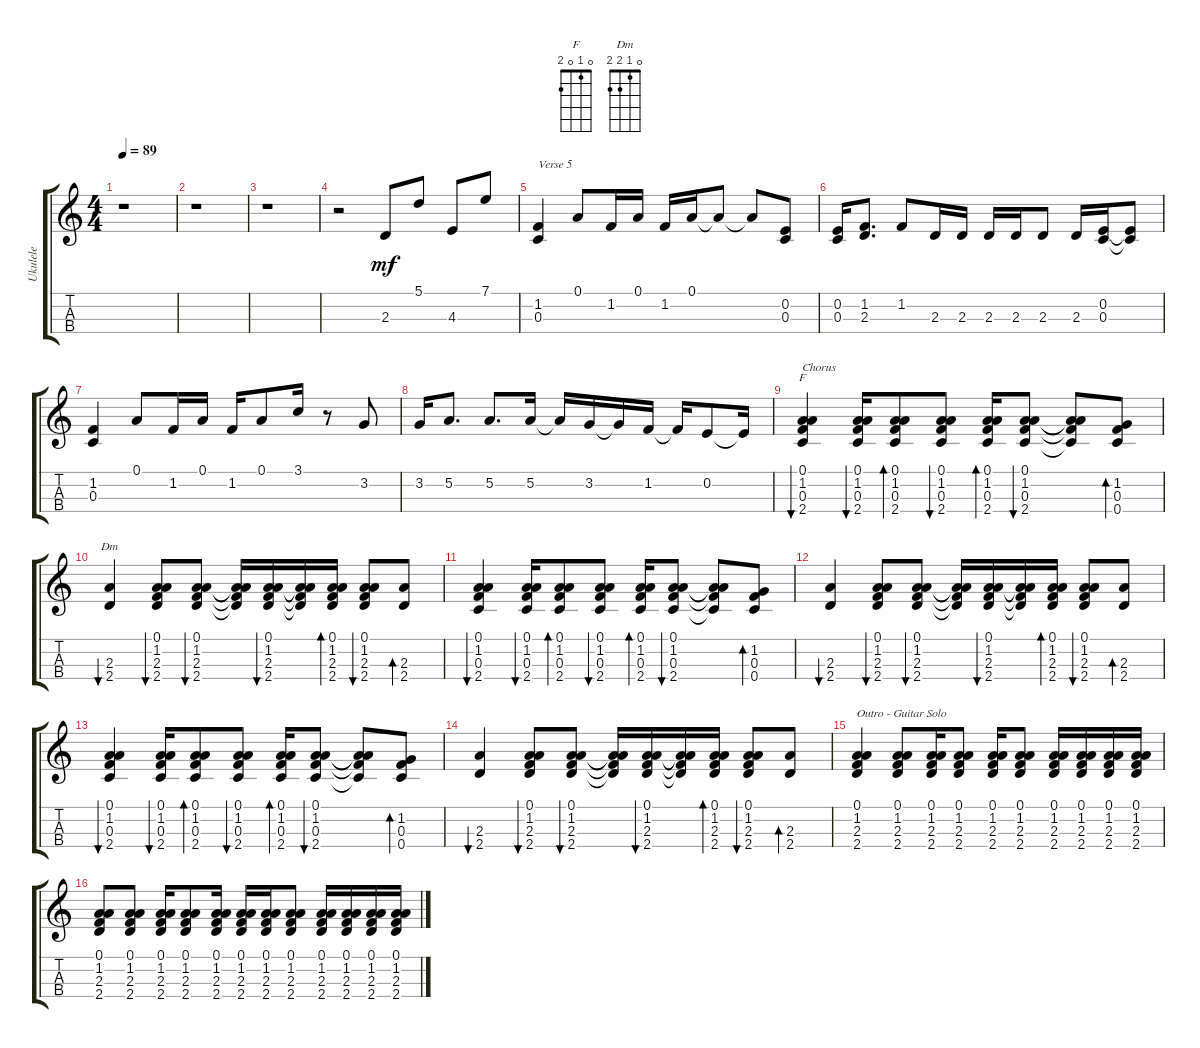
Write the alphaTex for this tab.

\track ("Ukulele" "Ukulele") {instrument shamisen}
\staff {score tabs}
\tuning (A4 E4 C4 G4) {hide}
\chord ("F" 0 1 0 2)
\chord ("Dm" 0 1 2 2)
\ts (4 4)
\tempo 89
\clef g2
\ks c
r.1{dy mf} |
r.1 |
r.1 |
r.2 2.3.8 5.1.8 4.3.8 7.1.8 |
(1.2 0.3).4{txt "Verse 5"} 0.1.8 1.2.16 0.1.16 1.2.16 0.1.16 0.1{t}.8 0.1{t}.8 (0.2 0.3).8 |
(0.2 0.3).16 (1.2 2.3).8{d} 1.2.8 2.3.16 2.3.16 2.3.16 2.3.16 2.3.8 2.3.16 (0.2 0.3).16 (0.2{t} 0.3{t}).8 |
(1.2 0.3).4 0.1.8 1.2.16 0.1.16 1.2.16 0.1.8 3.1.16 r.8 3.2.8 |
3.2.16 5.2.8{d} 5.2.8{d} 5.2.16 5.2{t}.16 3.2.16 3.2{t}.16 1.2.16 1.2{t}.16 0.2.8 0.2{t}.16 |
(0.1 1.2 0.3 2.4).4{bu 30 ch "F" txt "Chorus"} (0.1 1.2 0.3 2.4).16{bu 30} (0.1 1.2 0.3 2.4).8{bd 30} (0.1 1.2 0.3 2.4).8{bu 30} (0.1 1.2 0.3 2.4).16{bd 30} (0.1 1.2 0.3 2.4).8{bu 30} (0.1{t} 1.2{t} 0.3{t} 2.4{t}).8 (1.2 0.3 0.4).8{bd 30} |
(2.3 2.4).4{bu 30 ch "Dm"} (0.1 1.2 2.3 2.4).8{bu 30} (0.1 1.2 2.3 2.4).8{bu 30} (0.1{t} 1.2{t} 2.3{t} 2.4{t}).16 (0.1 1.2 2.3 2.4).16{bu 30} (0.1{t} 1.2{t} 2.3{t} 2.4{t}).16 (0.1 1.2 2.3 2.4).16{bd 30} (0.1 1.2 2.3 2.4).8{bu 30} (2.3 2.4).8{bd 30} |
(0.1 1.2 0.3 2.4).4{bu 30} (0.1 1.2 0.3 2.4).16{bu 30} (0.1 1.2 0.3 2.4).8{bd 30} (0.1 1.2 0.3 2.4).8{bu 30} (0.1 1.2 0.3 2.4).16{bd 30} (0.1 1.2 0.3 2.4).8{bu 30} (0.1{t} 1.2{t} 0.3{t} 2.4{t}).8 (1.2 0.3 0.4).8{bd 30} |
(2.3 2.4).4{bu 30} (0.1 1.2 2.3 2.4).8{bu 30} (0.1 1.2 2.3 2.4).8{bu 30} (0.1{t} 1.2{t} 2.3{t} 2.4{t}).16 (0.1 1.2 2.3 2.4).16{bu 30} (0.1{t} 1.2{t} 2.3{t} 2.4{t}).16 (0.1 1.2 2.3 2.4).16{bd 30} (0.1 1.2 2.3 2.4).8{bu 30} (2.3 2.4).8{bd 30} |
(0.1 1.2 0.3 2.4).4{bu 30} (0.1 1.2 0.3 2.4).16{bu 30} (0.1 1.2 0.3 2.4).8{bd 30} (0.1 1.2 0.3 2.4).8{bu 30} (0.1 1.2 0.3 2.4).16{bd 30} (0.1 1.2 0.3 2.4).8{bu 30} (0.1{t} 1.2{t} 0.3{t} 2.4{t}).8 (1.2 0.3 0.4).8{bd 30} |
(2.3 2.4).4{bu 30} (0.1 1.2 2.3 2.4).8{bu 30} (0.1 1.2 2.3 2.4).8{bu 30} (0.1{t} 1.2{t} 2.3{t} 2.4{t}).16 (0.1 1.2 2.3 2.4).16{bu 30} (0.1{t} 1.2{t} 2.3{t} 2.4{t}).16 (0.1 1.2 2.3 2.4).16{bd 30} (0.1 1.2 2.3 2.4).8{bu 30} (2.3 2.4).8{bd 30} |
(0.1 1.2 2.3 2.4).4{txt "Outro - Guitar Solo"} (0.1 1.2 2.3 2.4).8 (0.1 1.2 2.3 2.4).16 (0.1 1.2 2.3 2.4).8 (0.1 1.2 2.3 2.4).16 (0.1 1.2 2.3 2.4).8 (0.1 1.2 2.3 2.4).16 (0.1 1.2 2.3 2.4).16 (0.1 1.2 2.3 2.4).16 (0.1 1.2 2.3 2.4).16 |
(0.1 1.2 2.3 2.4).8 (0.1 1.2 2.3 2.4).8 (0.1 1.2 2.3 2.4).16 (0.1 1.2 2.3 2.4).8 (0.1 1.2 2.3 2.4).16 (0.1 1.2 2.3 2.4).16 (0.1 1.2 2.3 2.4).16 (0.1 1.2 2.3 2.4).8 (0.1 1.2 2.3 2.4).16 (0.1 1.2 2.3 2.4).16 (0.1 1.2 2.3 2.4).16 (0.1 1.2 2.3 2.4).16
